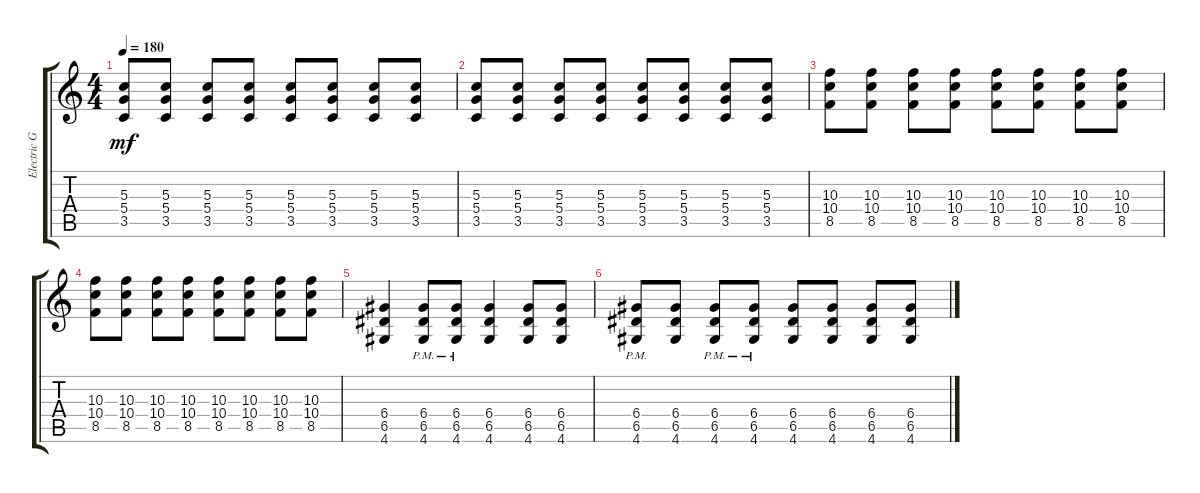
\track ("Electric Guitar" "Electric G") {instrument electricguitarclean}
\staff {score tabs}
\tuning (E4 B3 G3 D3 A2 E2) {hide}
\ts (4 4)
\tempo 180
\clef g2
\ks c
(5.3 5.4 3.5).8{dy mf} (5.3 5.4 3.5).8 (5.3 5.4 3.5).8 (5.3 5.4 3.5).8 (5.3 5.4 3.5).8 (5.3 5.4 3.5).8 (5.3 5.4 3.5).8 (5.3 5.4 3.5).8 |
(5.3 5.4 3.5).8 (5.3 5.4 3.5).8 (5.3 5.4 3.5).8 (5.3 5.4 3.5).8 (5.3 5.4 3.5).8 (5.3 5.4 3.5).8 (5.3 5.4 3.5).8 (5.3 5.4 3.5).8 |
(10.3 10.4 8.5).8 (10.3 10.4 8.5).8 (10.3 10.4 8.5).8 (10.3 10.4 8.5).8 (10.3 10.4 8.5).8 (10.3 10.4 8.5).8 (10.3 10.4 8.5).8 (10.3 10.4 8.5).8 |
(10.3 10.4 8.5).8 (10.3 10.4 8.5).8 (10.3 10.4 8.5).8 (10.3 10.4 8.5).8 (10.3 10.4 8.5).8 (10.3 10.4 8.5).8 (10.3 10.4 8.5).8 (10.3 10.4 8.5).8 |
(6.4 6.5 4.6).4 (6.4{pm} 6.5{pm} 4.6{pm}).8 (6.4{pm} 6.5{pm} 4.6{pm}).8 (6.4 6.5 4.6).4 (6.4 6.5 4.6).8 (6.4 6.5 4.6).8 |
(6.4{pm} 6.5{pm} 4.6{pm}).8 (6.4 6.5 4.6).8 (6.4{pm} 6.5{pm} 4.6{pm}).8 (6.4{pm} 6.5{pm} 4.6{pm}).8 (6.4 6.5 4.6).8 (6.4 6.5 4.6).8 (6.4 6.5 4.6).8 (6.4 6.5 4.6).8
